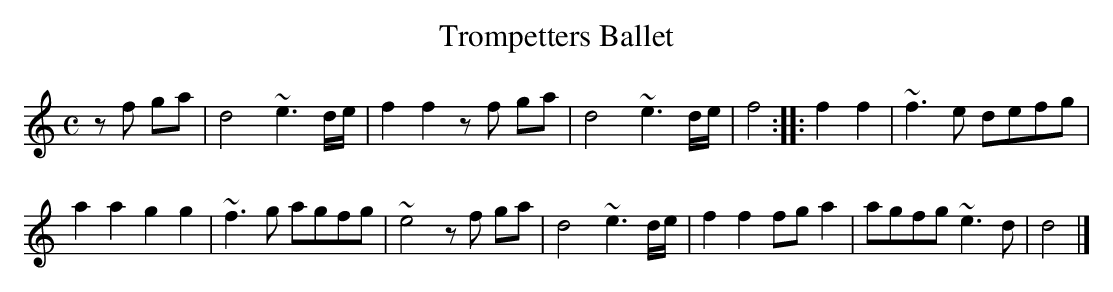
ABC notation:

X:1
T:Trompetters Ballet
M:C
K:Ddor
zf ga|d4~e3d/e/|f2f2zf ga|d4~e3d/e/|f4:||:f2f2|~f3e defg|
a2a2g2g2|~f3g agfg|~e4zf ga|d4~e3d/e/|f2f2fga2|agfg~e3d|d4|]
